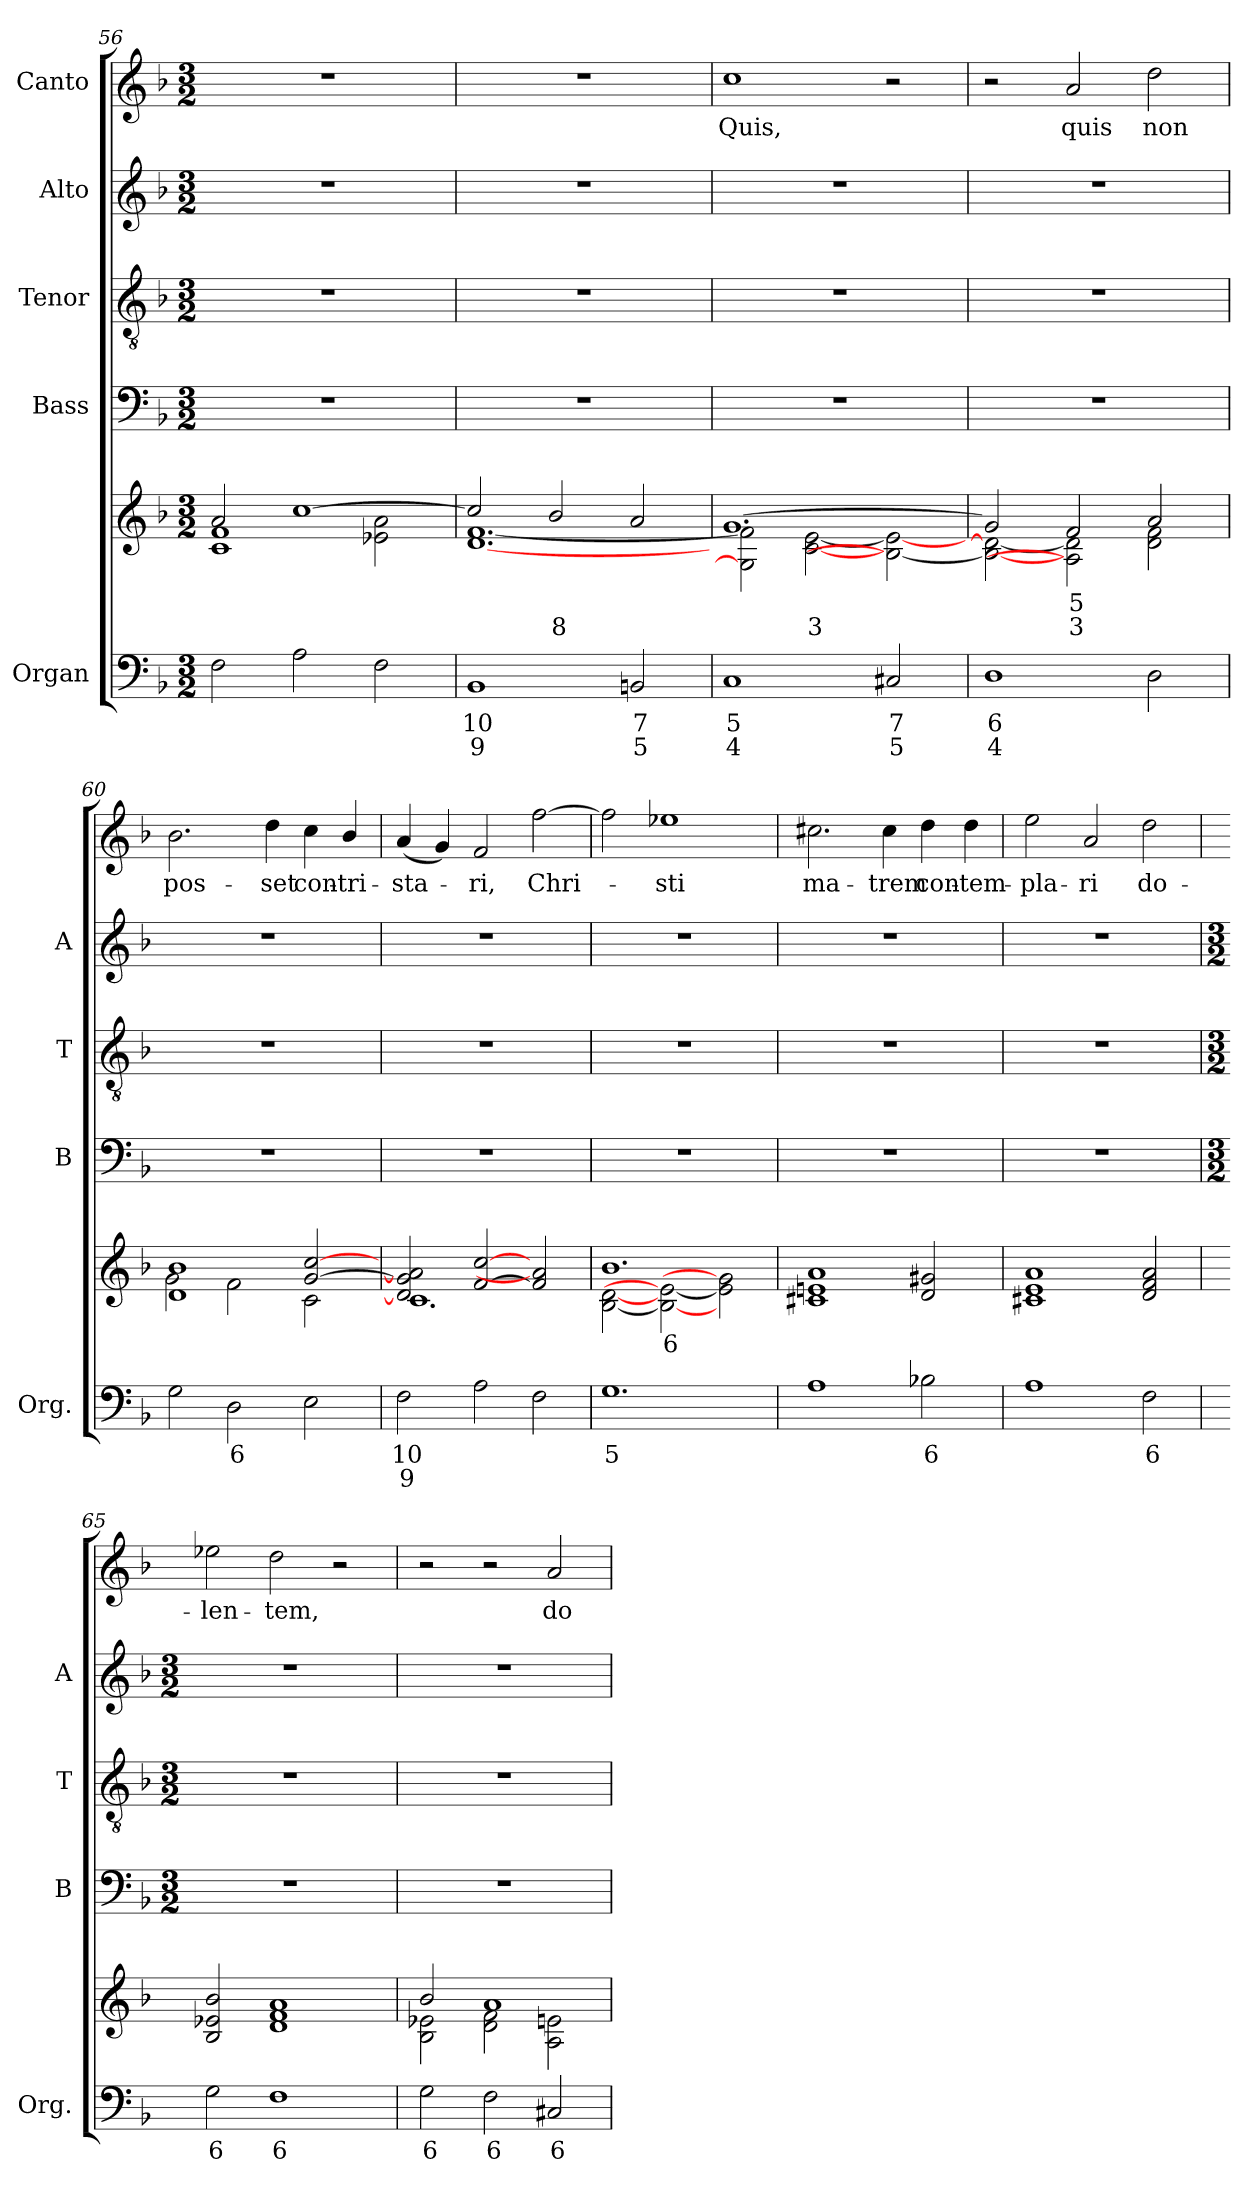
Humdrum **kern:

**kern	**text	**text	**kern	**text	**text	**kern	**kern	**kern	**kern	**text
*part5	*part5	*part5	*part5	*part5	*part5	*part4	*part3	*part2	*part1	*part1
*staff6	*staff6	*staff6	*staff5	*staff5	*staff5	*staff4	*staff3	*staff2	*staff1	*staff1
*I"Organ	*	*	*	*	*	*I"Bass	*I"Tenor	*I"Alto	*I"Canto	*
*I'Org.	*	*	*	*	*	*I'B	*I'T	*I'A	*	*
!!LO:LB:g=z
*clefF4	*	*	*clefG2	*	*	*clefF4	*clefGv2	*clefG2	*clefG2	*
*k[b-]	*	*	*k[b-]	*	*	*k[b-]	*k[b-]	*k[b-]	*k[b-]	*
*F:	*	*	*F:	*	*	*F:	*F:	*F:	*F:	*
*M3/2	*	*	*M3/2	*	*	*M3/2	*M3/2	*M3/2	*M3/2	*
=56	=56	=56	=56	=56	=56	=56	=56	=56	=56	=56
*	*	*	*^	*	*	*	*	*	*	*
*	*	*	*	*^	*	*	*	*	*	*	*
!	!	!	!	!	!LO:N:vis=1	!	!	!	!	!	!LO:N:vis=1	!
2F	.	.	2a/	1c\ 1f\	1.ryy	.	.	1.r	1.r	1.r	1.r	.
2A	.	.	[1cc/	.	.	.	.	.	.	.	.	.
2F	.	.	.	2e-X\ 2a\	.	.	.	.	.	.	.	.
=57	=57	=57	=57	=57	=57	=57	=57	=57	=57	=57	=57	=57
!	!LO:LY:b	!LO:LY:b	!	!	!LO:N:vis=1	!	!	!	!	!	!LO:N:vis=1	!
1BB-	10	9	2cc/]	[1.d\ [1.f\	1.ryy	.	.	1.r	1.r	1.r	1.r	.
!	!	!	!	!	!	!	!LO:LY:b	!	!	!	!	!
.	.	.	2b-/	.	.	.	8	.	.	.	.	.
!	!LO:LY:b	!LO:LY:b	!	!	!	!	!	!	!	!	!	!
2BBn	7	5	2a/	.	.	.	.	.	.	.	.	.
=58	=58	=58	=58	=58	=58	=58	=58	=58	=58	=58	=58	=58
!	!LO:LY:b	!LO:LY:b	!	!	!LO:N:vis=1	!	!	!	!	!	!	!LO:LY:b
1C	5	4	[1.g/	2G\] 2f\]	1.ryy	.	.	1.r	1.r	1.r	1cc	Quis,
!	!	!	!	!	!	!	!LO:LY:b	!	!	!	!	!
.	.	.	.	[2c\ [2e\	.	.	3	.	.	.	.	.
!	!LO:LY:b	!LO:LY:b	!	!	!	!	!	!	!	!	!	!
2C#X	7	5	.	2B-\_ 2e\_	.	.	.	.	.	.	2r	.
=59	=59	=59	=59	=59	=59	=59	=59	=59	=59	=59	=59	=59
!	!LO:LY:b	!LO:LY:b	!	!	!LO:N:vis=1	!	!	!	!	!	!	!
1D	6	4	2g/]	2B-\_ 2d\_	1.ryy	.	.	1.r	1.r	1.r	2r	.
!	!	!	!	!	!	!LO:LY:b	!LO:LY:b	!	!	!	!	!LO:LY:b
.	.	.	2f/	2A\] 2d\]	.	5	3	.	.	.	2a	quis
!	!	!	!	!	!	!	!	!	!	!	!	!LO:LY:b
2D	.	.	2a/	2d\ 2f\	.	.	.	.	.	.	2dd	non
=60	=60	=60	=60	=60	=60	=60	=60	=60	=60	=60	=60	=60
!	!	!	!	!	!LO:N:vis=1	!	!	!	!	!	!	!LO:LY:b
2G	.	.	1d/ 1b-/	2g\	1.ryy	.	.	1.r	1.r	1.r	2.b-	pos-
!	!LO:LY:b	!	!	!	!	!	!	!	!	!	!	!
2D	6	.	.	2f\	.	.	.	.	.	.	.	.
!	!	!	!	!	!	!	!	!	!	!	!	!LO:LY:b
.	.	.	.	.	.	.	.	.	.	.	4dd	-set
!	!	!	!	!	!	!	!	!	!	!	!	!LO:LY:b
2E	.	.	[2g/ [2cc/	2c\	.	.	.	.	.	.	4cc	con-
!	!	!	!	!	!	!	!	!	!	!	!	!LO:LY:b
.	.	.	.	.	.	.	.	.	.	.	4b-/	-tri-
=61	=61	=61	=61	=61	=61	=61	=61	=61	=61	=61	=61	=61
!	!LO:LY:b	!LO:LY:b	!	!	!LO:N:vis=1	!	!	!	!	!	!	!LO:LY:b
2F	10	9	2d/] 2g/] 2a/]	1.c\	1.ryy	.	.	1.r	1.r	1.r	(<4a	-sta-
.	.	.	.	.	.	.	.	.	.	.	4g)	.
!	!	!	!	!	!	!	!	!	!	!	!	!LO:LY:b
2A	.	.	[2f/ [2cc/	.	.	.	.	.	.	.	2f	ri,
!	!	!	!	!	!	!	!	!	!	!	!	!LO:LY:b
2F	.	.	2f/] 2a/]	.	.	.	.	.	.	.	[2ff	Chri-
=62	=62	=62	=62	=62	=62	=62	=62	=62	=62	=62	=62	=62
!	!LO:LY:b	!	!	!	!LO:N:vis=1	!	!	!	!	!	!	!
1.G	5	.	1.b-/	[2B-\ [2d\	1.ryy	.	.	1.r	1.r	1.r	2ff]	.
!	!	!	!	!	!	!LO:LY:b	!	!	!	!	!	!LO:LY:b
.	.	.	.	2B-\_ 2e-\_	.	6	.	.	.	.	1ee-X	sti
.	.	.	.	2e-\] 2g\]	.	.	.	.	.	.	.	.
=63	=63	=63	=63	=63	=63	=63	=63	=63	=63	=63	=63	=63
!	!	!	!	!LO:N:vis=1	!LO:N:vis=1	!	!	!	!	!	!	!LO:LY:b
1A	.	.	1c#X/ 1en/ 1a/	1.ryy	1.ryy	.	.	1.r	1.r	1.r	2.cc#X	ma-
!	!	!	!	!	!	!	!	!	!	!	!	!LO:LY:b
.	.	.	.	.	.	.	.	.	.	.	4cc#	-trem
!	!LO:LY:b	!	!	!	!	!	!	!	!	!	!	!LO:LY:b
2B-X	6	.	2d/ 2g#X/	.	.	.	.	.	.	.	4dd	con-
!	!	!	!	!	!	!	!	!	!	!	!	!LO:LY:b
.	.	.	.	.	.	.	.	.	.	.	4dd	-tem-
=64	=64	=64	=64	=64	=64	=64	=64	=64	=64	=64	=64	=64
!	!	!	!	!LO:N:vis=1	!LO:N:vis=1	!	!	!	!	!	!	!LO:LY:b
1A	.	.	1c#X/ 1e/ 1a/	1.ryy	1.ryy	.	.	1.r	1.r	1.r	2ee	-pla-
!	!	!	!	!	!	!	!	!	!	!	!	!LO:LY:b
.	.	.	.	.	.	.	.	.	.	.	2a	-ri
!	!LO:LY:b	!	!	!	!	!	!	!	!	!	!	!LO:LY:b
2F	6	.	2d/ 2f/ 2a/	.	.	.	.	.	.	.	2dd	do-
*	*	*	*v	*v	*v	*	*	*	*	*	*	*
!!LO:LB:g=z
=65	=65	=65	=65	=65	=65	=65	=65	=65	=65	=65
*	*	*	*	*	*	*M3/2	*M3/2	*M3/2	*	*
*	*	*	*^	*	*	*	*	*	*	*
!	!LO:LY:b	!	!	!LO:N:vis=1	!	!	!	!	!	!	!LO:LY:b
2G	6	.	2B-/ 2e-X/ 2b-/	1.ryy	.	.	1.r	1.r	1.r	2ee-X	-len-
!	!LO:LY:b	!	!	!	!	!	!	!	!	!	!LO:LY:b
1F	6	.	1d/ 1f/ 1a/	.	.	.	.	.	.	2dd	-tem,
.	.	.	.	.	.	.	.	.	.	2r	.
=66	=66	=66	=66	=66	=66	=66	=66	=66	=66	=66	=66
!	!LO:LY:b	!	!	!	!	!	!	!	!	!	!
2G	6	.	2b-/	2B-\ 2e-X\	.	.	1.r	1.r	1.r	2r	.
!	!LO:LY:b	!	!	!	!	!	!	!	!	!	!
2F	6	.	1a/	2d\ 2f\	.	.	.	.	.	2r	.
!	!LO:LY:b	!	!	!	!	!	!	!	!	!	!LO:LY:b
2C#X	6	.	.	2A\ 2en\	.	.	.	.	.	2a	do-
*	*	*	*v	*v	*	*	*	*	*	*	*
=	=	=	=	=	=	=	=	=	=	=
*-	*-	*-	*-	*-	*-	*-	*-	*-	*-	*-
